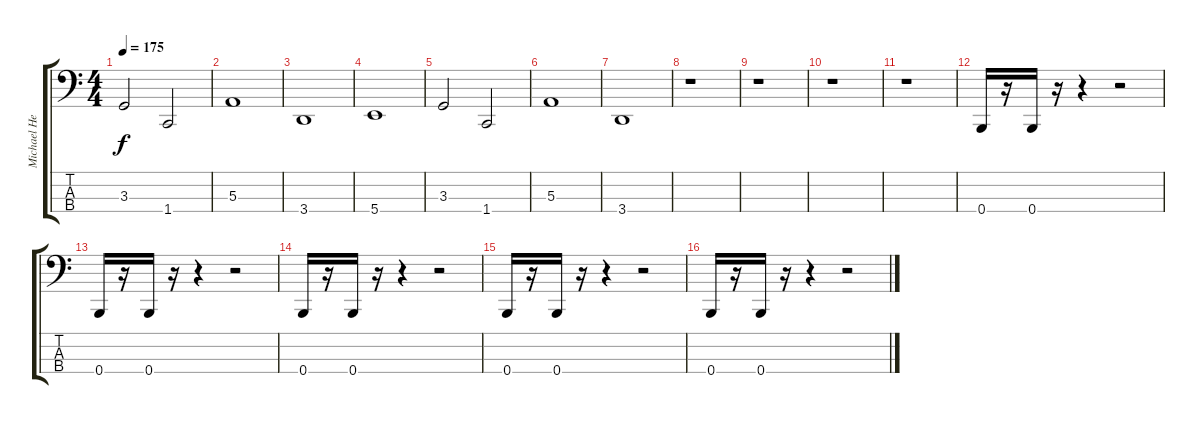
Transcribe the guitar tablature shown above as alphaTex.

\track ("Michael Hedlund" "Michael He") {instrument electricbasspick}
\staff {score tabs}
\tuning (D2 A1 E1 B0) {hide}
\ts (4 4)
\tempo 175
\clef f4
\ks c
3.3.2{dy f} 1.4.2 |
5.3.1 |
3.4.1 |
5.4.1 |
3.3.2 1.4.2 |
5.3.1 |
3.4.1 |
r.1 |
r.1 |
r.1 |
r.1 |
0.4.16 r.16 0.4.16 r.16 r.4 r.2 |
0.4.16 r.16 0.4.16 r.16 r.4 r.2 |
0.4.16 r.16 0.4.16 r.16 r.4 r.2 |
0.4.16 r.16 0.4.16 r.16 r.4 r.2 |
0.4.16 r.16 0.4.16 r.16 r.4 r.2
